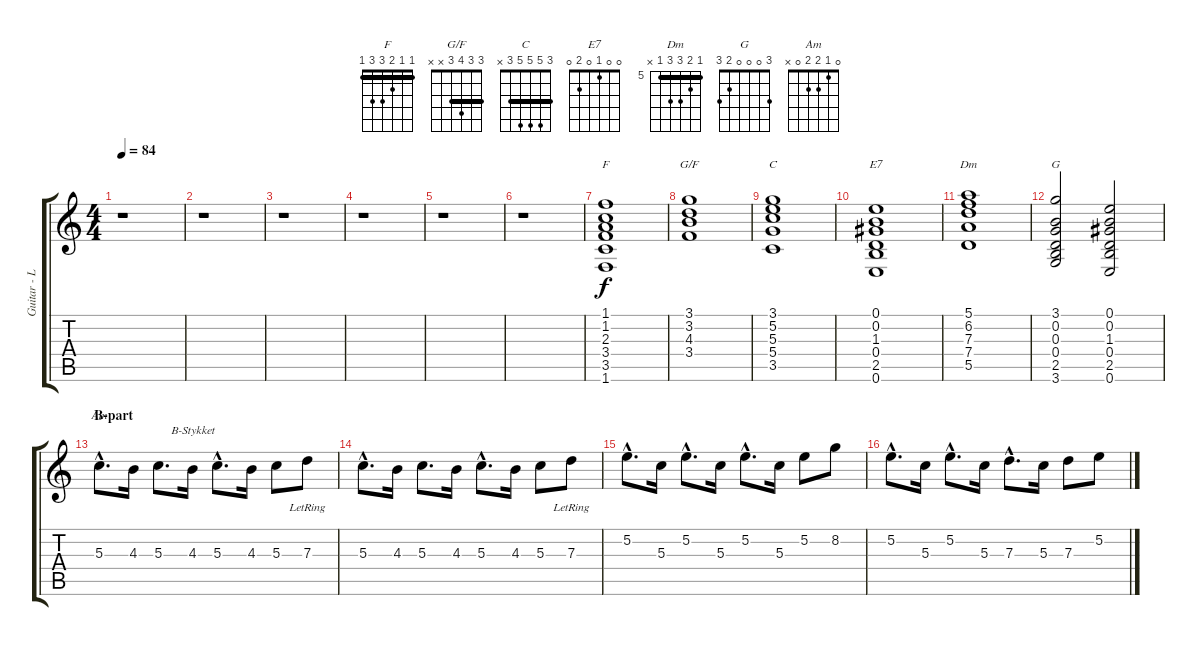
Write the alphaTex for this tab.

\track ("Guitar - Lead" "Guitar - L") {instrument distortionguitar}
\staff {score tabs}
\tuning (E4 B3 G3 D3 A2 E2) {hide}
\chord ("F" 1 1 2 3 3 1) {barre 1}
\chord ("G/F" 3 3 4 3 x x) {barre 3}
\chord ("C" 3 5 5 5 3 x) {barre 3}
\chord ("E7" 0 0 1 0 2 0)
\chord ("Dm" 5 6 7 7 5 x) {firstfret 5 barre 5}
\chord ("G" 3 0 0 0 2 3)
\chord ("Am" 0 1 2 2 0 x)
\ts (4 4)
\tempo 84
\clef g2
\ks c
r.1{dy f} |
r.1 |
r.1 |
r.1 |
r.1 |
r.1 |
(1.1 1.2 2.3 3.4 3.5 1.6).1{ch "F"} |
(3.1 3.2 4.3 3.4).1{ch "G/F"} |
(3.1 5.2 5.3 5.4 3.5).1{ch "C"} |
(0.1 0.2 1.3 0.4 2.5 0.6).1{ch "E7"} |
(5.1 6.2 7.3 7.4 5.5).1{ch "Dm"} |
(3.1 0.2 0.3 0.4 2.5 3.6).2{ch "G"} (0.1 0.2 1.3 0.4 2.5 0.6).2 |
\section ("" "B-part")
5.3{hac}.8{d ch "Am" txt "                        B-Stykket"} 4.3.16 5.3.8{d} 4.3.16 5.3{hac}.8{d} 4.3.16 5.3.8 7.3{lr}.8 |
5.3{hac}.8{d} 4.3.16 5.3.8{d} 4.3.16 5.3{hac}.8{d} 4.3.16 5.3.8 7.3{lr}.8 |
5.2{hac}.8{d} 5.3.16 5.2{hac}.8{d} 5.3.16 5.2{hac}.8{d} 5.3.16 5.2.8 8.2.8 |
5.2{hac}.8{d} 5.3.16 5.2{hac}.8{d} 5.3.16 7.3{hac}.8{d} 5.3.16 7.3.8 5.2.8
